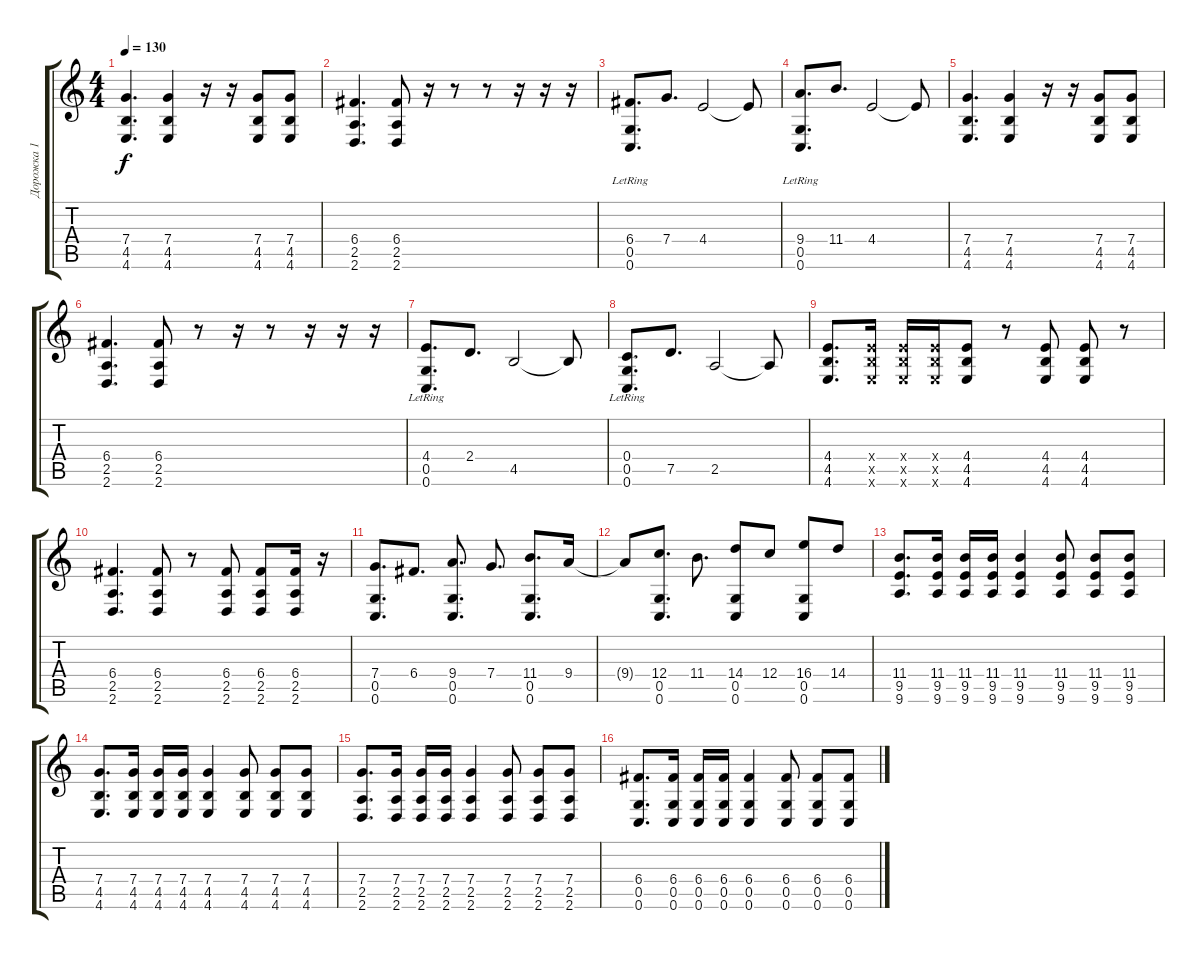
\track ("Дорожка 1" "Дорожка 1") {instrument acousticguitarsteel}
\staff {score tabs}
\tuning (D4 A3 F3 C3 G2 C2) {hide}
\ts (4 4)
\tempo 130
\clef g2
\ks c
(7.4 4.5 4.6).4{d dy f} (7.4 4.5 4.6).4 r.16 r.16 (7.4 4.5 4.6).8 (7.4 4.5 4.6).8 |
(6.4 2.5 2.6).4{d} (6.4 2.5 2.6).8 r.16 r.8 r.8 r.16 r.16 r.16 |
(6.4 0.5{lr} 0.6{lr}).8{d} 7.4.8{d} 4.4.2 4.4{t}.8 |
(9.4 0.5{lr} 0.6{lr}).8{d} 11.4.8{d} 4.4.2 4.4{t}.8 |
(7.4 4.5 4.6).4{d} (7.4 4.5 4.6).4 r.16 r.16 (7.4 4.5 4.6).8 (7.4 4.5 4.6).8 |
(6.4 2.5 2.6).4{d} (6.4 2.5 2.6).8 r.8 r.16 r.8 r.16 r.16 r.16 |
(4.4 0.5{lr} 0.6{lr}).8{d} 2.4.8{d} 4.5.2 4.5{t}.8 |
(0.4 0.5{lr} 0.6{lr}).8{d} 7.5.8{d} 2.5.2 2.5{t}.8 |
(4.4 4.5 4.6).8{d} (4.4{x} 4.5{x} 4.6{x}).16 (4.4{x} 4.5{x} 4.6{x}).16 (4.4{x} 4.5{x} 4.6{x}).16 (4.4 4.5 4.6).8 r.8 (4.4 4.5 4.6).8 (4.4 4.5 4.6).8 r.8 |
(6.4 2.5 2.6).4{d} (6.4 2.5 2.6).8 r.8 (6.4 2.5 2.6).8 (6.4 2.5 2.6).8 (6.4 2.5 2.6).16 r.16 |
(7.4 0.5 0.6).8{d} 6.4.8{d} (9.4 0.5 0.6).8{d} 7.4.8{d} (11.4 0.5 0.6).8{d} 9.4.16 |
9.4{t}.8 (12.4 0.5 0.6).8{d} 11.4.8{d} (14.4 0.5 0.6).8 12.4.8 (16.4 0.5 0.6).8 14.4.8 |
(11.4 9.5 9.6).8{d} (11.4 9.5 9.6).16 (11.4 9.5 9.6).16 (11.4 9.5 9.6).16 (11.4 9.5 9.6).4 (11.4 9.5 9.6).8 (11.4 9.5 9.6).8 (11.4 9.5 9.6).8 |
(7.4 4.5 4.6).8{d} (7.4 4.5 4.6).16 (7.4 4.5 4.6).16 (7.4 4.5 4.6).16 (7.4 4.5 4.6).4 (7.4 4.5 4.6).8 (7.4 4.5 4.6).8 (7.4 4.5 4.6).8 |
(7.4 2.5 2.6).8{d} (7.4 2.5 2.6).16 (7.4 2.5 2.6).16 (7.4 2.5 2.6).16 (7.4 2.5 2.6).4 (7.4 2.5 2.6).8 (7.4 2.5 2.6).8 (7.4 2.5 2.6).8 |
(6.4 0.5 0.6).8{d} (6.4 0.5 0.6).16 (6.4 0.5 0.6).16 (6.4 0.5 0.6).16 (6.4 0.5 0.6).4 (6.4 0.5 0.6).8 (6.4 0.5 0.6).8 (6.4 0.5 0.6).8
